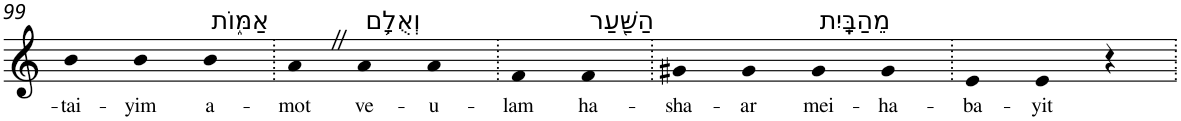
**kern	**text
*part1	*part1
*staff1	*staff1
*I"Piano	*
*I'Pno	*
!!LO:PB:g=z
*clefG2	*
*k[]	*
=99	=99
!	!LO:LY:b
4b	-tai-
!	!LO:LY:b
4b	-yim
!LO:TX:a:t=אַמּ֑וֹת	!
!	!LO:LY:b
4b	a-
=100.	=100.
!	!LO:LY:b
4aZ	-mot
!LO:TX:a:t=וְאֻלָ֥ם	!
!	!LO:LY:b
4a	ve-
!	!LO:LY:b
4a	-u-
=101.	=101.
!	!LO:LY:b
4f	-lam
!LO:TX:a:t=הַשַּׁ֖עַר	!
!	!LO:LY:b
4f	ha-
=102.	=102.
!	!LO:LY:b
4g#X	-sha-
!	!LO:LY:b
4g#	-ar
!LO:TX:a:t=מֵהַבָּֽיִת	!
!	!LO:LY:b
4g#	mei-
!	!LO:LY:b
4g#	-ha-
=103.	=103.
!	!LO:LY:b
4e	-ba-
!	!LO:LY:b
4e	-yit
4r	.
=.	=.
*-	*-
